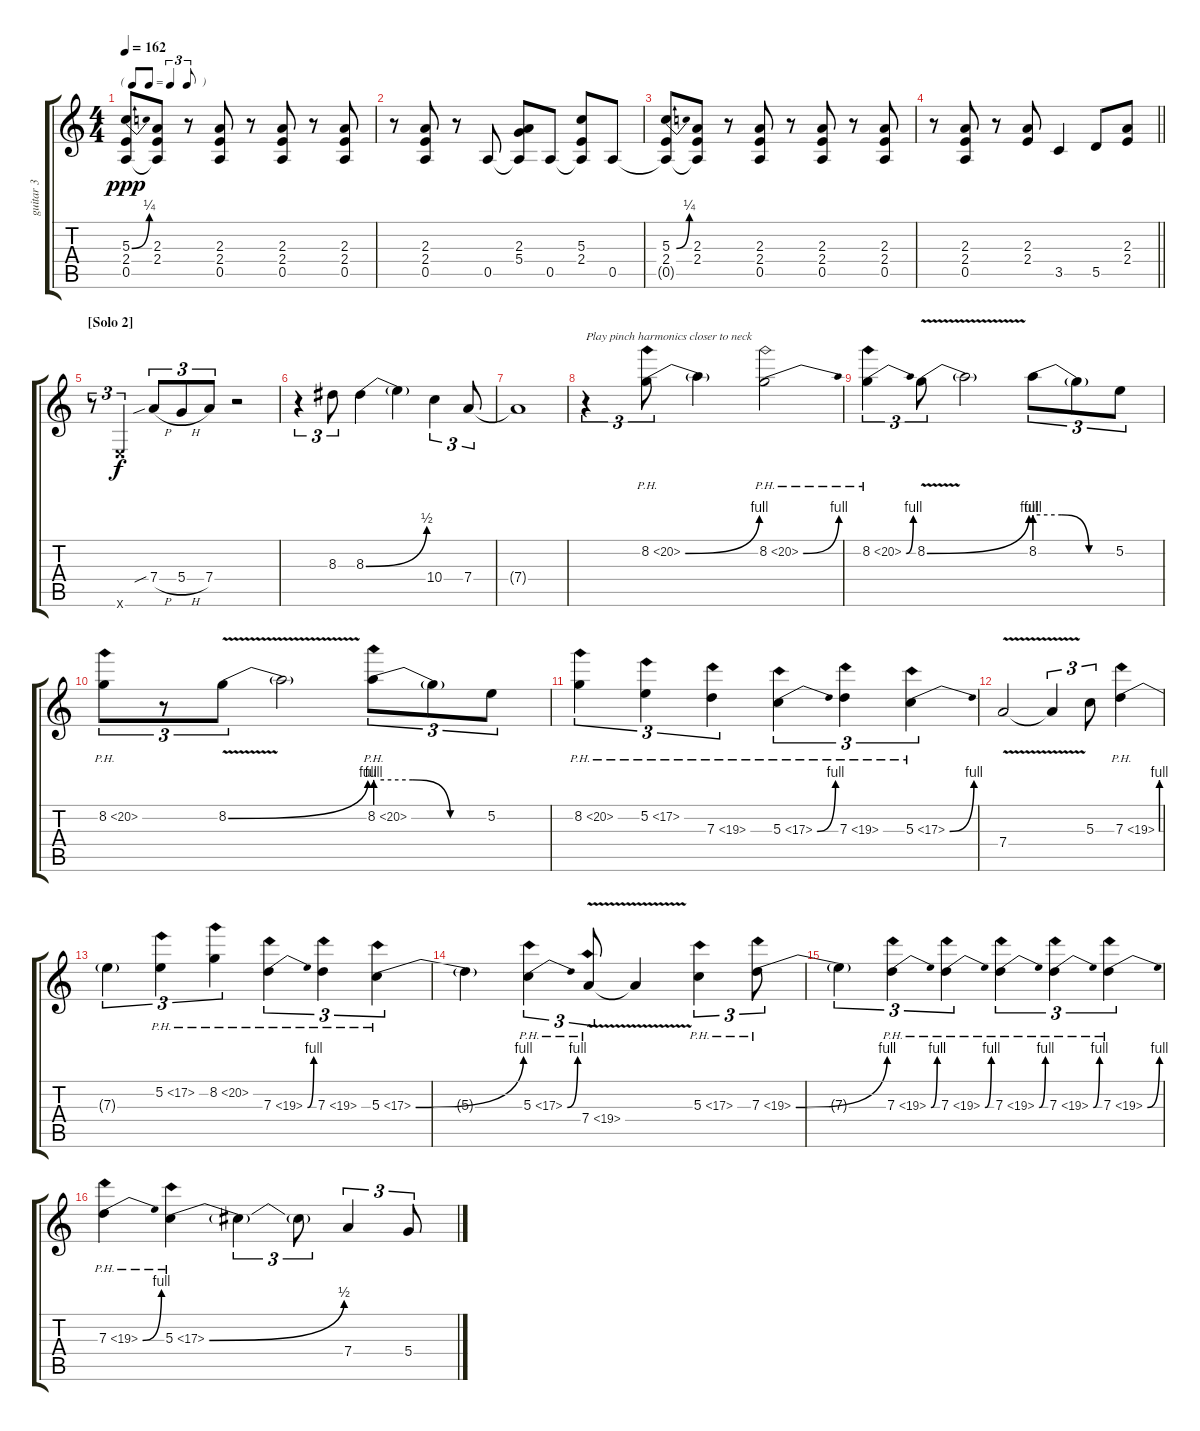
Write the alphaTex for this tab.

\track ("guitar 3" "guitar 3") {instrument overdrivenguitar}
\staff {score tabs}
\tuning (E4 B3 G3 D3 A2 E2) {hide}
\ts (4 4)
\tf triplet8th
\tempo 162
\clef g2
\ks c
(5.3{be (bend 0 0 60 1)} 2.4 0.5{t}).8{dy ppp} (2.3 2.4 0.5{t}).8 r.8 (2.3 2.4 0.5).8 r.8 (2.3 2.4 0.5).8 r.8 (2.3 2.4 0.5).8 |
r.8 (2.3 2.4 0.5).8 r.8 0.5.8 (2.3 5.4 0.5{t}).8 0.5.8 (5.3 2.4 0.5{t}).8 0.5.8 |
(5.3{be (bend 0 0 60 1)} 2.4 0.5{t}).8 (2.3 2.4 0.5{t}).8 r.8 (2.3 2.4 0.5).8 r.8 (2.3 2.4 0.5).8 r.8 (2.3 2.4 0.5).8 |
\barLineRight lightlight
r.8 (2.3 2.4 0.5).8 r.8 (2.3 2.4).8 3.5.4 5.5.8 (2.3 2.4).8 |
\section ("" "[Solo 2]")
r.8{tu (3 2)} 0.6{x}.4{tu (3 2) dy f} 7.4{sib h}.8{tu (3 2)} 5.4{h}.8{tu (3 2)} 7.4.8{tu (3 2)} r.2 |
r.4{tu (3 2)} 8.3.8{tu (3 2)} 8.3{be (bend 0 0 60 2)}.4 8.3{t}.4 10.4.4{tu (3 2)} 7.4.8{tu (3 2)} |
7.4{t}.1 |
r.4{tu (3 2) txt "Play pinch harmonics closer to neck"} 8.2{be (bend 0 0 60 4) ph 12}.8{tu (3 2)} 8.2{t}.4 8.2{be (bend 0 0 60 4) ph 12}.2 |
8.2{be (bend 0 0 60 4) ph 12}.4{tu (3 2)} 8.2{be (bend 0 0 60 4) v}.8{tu (3 2)} 8.2{t}.2 8.2{be (custom 0 4 20 4 40 0 60 0)}.8{tu (3 2)} 8.2{t}.8{tu (3 2)} 5.2.8{tu (3 2)} |
8.2{ph 12}.8{tu (3 2)} r.8{tu (3 2)} 8.2{be (bend 0 0 60 4) v}.8{tu (3 2)} 8.2{t}.2 8.2{be (custom 0 4 20 4 40 0 60 0) ph 12}.8{tu (3 2)} 8.2{t}.8{tu (3 2)} 5.2.8{tu (3 2)} |
8.2{ph 12}.4{tu (3 2)} 5.2{ph 12}.4{tu (3 2)} 7.3{ph 12}.4{tu (3 2)} 5.3{be (bend 0 0 60 4) ph 12}.4{tu (3 2)} 7.3{ph 12}.4{tu (3 2)} 5.3{be (bend 0 0 60 4) ph 12}.4{tu (3 2)} |
7.4{v}.2 7.4{t}.4{tu (3 2)} 5.3.8{tu (3 2)} 7.3{be (bend 0 0 60 4) ph 12}.4 |
7.3{t}.4{tu (3 2)} 5.2{ph 12}.4{tu (3 2)} 8.2{ph 12}.4{tu (3 2)} 7.3{be (bend 0 0 60 4) ph 12}.4{tu (3 2)} 7.3{ph 12}.4{tu (3 2)} 5.3{be (bend 0 0 60 4) ph 12}.4{tu (3 2)} |
5.3{t}.4 5.3{be (bend 0 0 60 4) ph 12}.4{tu (3 2)} 7.4{ph 12 v}.8{tu (3 2)} 7.4{t}.4 5.3{ph 12}.4{tu (3 2)} 7.3{be (bend 0 0 60 4) ph 12}.8{tu (3 2)} |
7.3{t}.4{tu (3 2)} 7.3{be (bend 0 0 60 4) ph 12}.4{tu (3 2)} 7.3{be (bend 0 0 60 4) ph 12}.4{tu (3 2)} 7.3{be (bend 0 0 60 4) ph 12}.4{tu (3 2)} 7.3{be (bend 0 0 60 4) ph 12}.4{tu (3 2)} 7.3{be (bend 0 0 60 4) ph 12}.4{tu (3 2)} |
7.3{be (bend 0 0 60 4) ph 12}.4 5.3{be (bend 0 0 60 2) ph 12}.4 5.3{t}.4{tu (3 2)} 5.3{t}.8{tu (3 2)} 7.4.4{tu (3 2)} 5.4.8{tu (3 2)}
